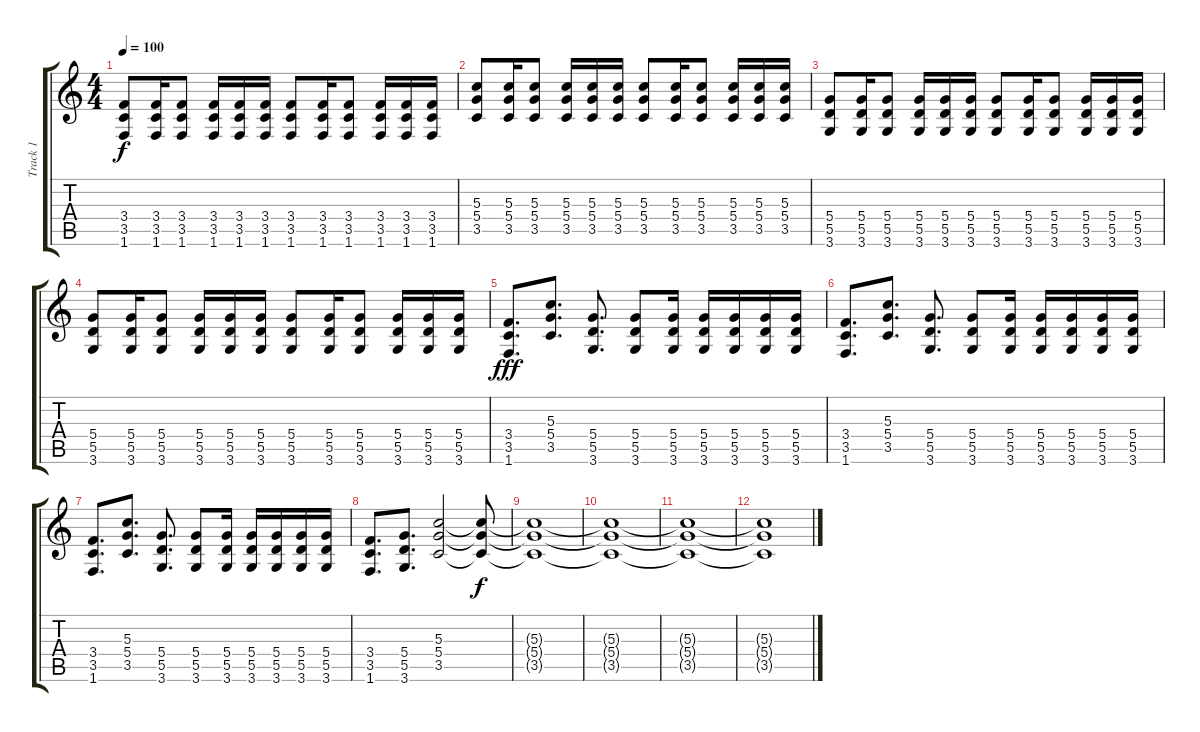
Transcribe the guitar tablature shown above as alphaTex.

\track ("Track 1" "Track 1") {instrument overdrivenguitar}
\staff {score tabs}
\tuning (E4 B3 G3 D3 A2 E2) {hide}
\ts (4 4)
\tempo 100
\clef g2
\ks c
(3.4 3.5 1.6).8{dy f} (3.4 3.5 1.6).16 (3.4 3.5 1.6).8 (3.4 3.5 1.6).16 (3.4 3.5 1.6).16 (3.4 3.5 1.6).16 (3.4 3.5 1.6).8 (3.4 3.5 1.6).16 (3.4 3.5 1.6).8 (3.4 3.5 1.6).16 (3.4 3.5 1.6).16 (3.4 3.5 1.6).16 |
(5.3 5.4 3.5).8 (5.3 5.4 3.5).16 (5.3 5.4 3.5).8 (5.3 5.4 3.5).16 (5.3 5.4 3.5).16 (5.3 5.4 3.5).16 (5.3 5.4 3.5).8 (5.3 5.4 3.5).16 (5.3 5.4 3.5).8 (5.3 5.4 3.5).16 (5.3 5.4 3.5).16 (5.3 5.4 3.5).16 |
(5.4 5.5 3.6).8 (5.4 5.5 3.6).16 (5.4 5.5 3.6).8 (5.4 5.5 3.6).16 (5.4 5.5 3.6).16 (5.4 5.5 3.6).16 (5.4 5.5 3.6).8 (5.4 5.5 3.6).16 (5.4 5.5 3.6).8 (5.4 5.5 3.6).16 (5.4 5.5 3.6).16 (5.4 5.5 3.6).16 |
(5.4 5.5 3.6).8 (5.4 5.5 3.6).16 (5.4 5.5 3.6).8 (5.4 5.5 3.6).16 (5.4 5.5 3.6).16 (5.4 5.5 3.6).16 (5.4 5.5 3.6).8 (5.4 5.5 3.6).16 (5.4 5.5 3.6).8 (5.4 5.5 3.6).16 (5.4 5.5 3.6).16 (5.4 5.5 3.6).16 |
(3.4 3.5 1.6).8{d dy fff} (5.3 5.4 3.5).8{d} (5.4 5.5 3.6).8{d} (5.4 5.5 3.6).8 (5.4 5.5 3.6).16 (5.4 5.5 3.6).16 (5.4 5.5 3.6).16 (5.4 5.5 3.6).16 (5.4 5.5 3.6).16 |
(3.4 3.5 1.6).8{d} (5.3 5.4 3.5).8{d} (5.4 5.5 3.6).8{d} (5.4 5.5 3.6).8 (5.4 5.5 3.6).16 (5.4 5.5 3.6).16 (5.4 5.5 3.6).16 (5.4 5.5 3.6).16 (5.4 5.5 3.6).16 |
(3.4 3.5 1.6).8{d} (5.3 5.4 3.5).8{d} (5.4 5.5 3.6).8{d} (5.4 5.5 3.6).8 (5.4 5.5 3.6).16 (5.4 5.5 3.6).16 (5.4 5.5 3.6).16 (5.4 5.5 3.6).16 (5.4 5.5 3.6).16 |
(3.4 3.5 1.6).8{d} (5.4 5.5 3.6).8{d} (5.3 5.4 3.5).2 (5.3{t} 5.4{t} 3.5{t}).8{dy f} |
(5.3{t} 5.4{t} 3.5{t}).1{volume 0} |
(5.3{t} 5.4{t} 3.5{t}).1 |
(5.3{t} 5.4{t} 3.5{t}).1 |
(5.3{t} 5.4{t} 3.5{t}).1
